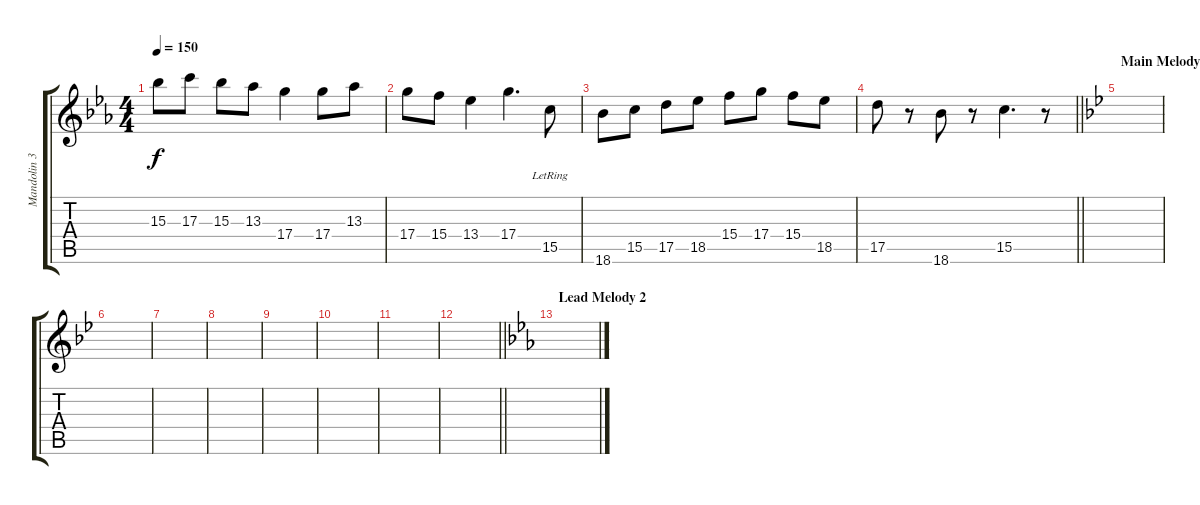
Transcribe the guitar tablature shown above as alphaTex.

\track ("Mandolin 3 (Lead)" "Mandolin 3") {instrument acousticguitarsteel}
\staff {score tabs}
\tuning (E4 B3 G3 D3 A2 E2) {hide}
\ts (4 4)
\tempo 150
\clef g2
\ks cminor
15.3.8{dy f} 17.3.8 15.3.8 13.3.8 17.4.4 17.4.8 13.3.8 |
17.4.8 15.4.8 13.4.4 17.4.4{d} 15.5{lr}.8 |
18.6.8 15.5.8 17.5.8 18.5.8 15.4.8 17.4.8 15.4.8 18.5.8 |
\barLineRight lightlight
17.5.8 r.8 18.6.8 r.8 15.5.4{d} r.8 |
\section ("" "Main Melody 1")
\ks gminor
|
|
|
|
|
|
|
\barLineRight lightlight
|
\section ("" "Lead Melody 2")
\ks cminor
